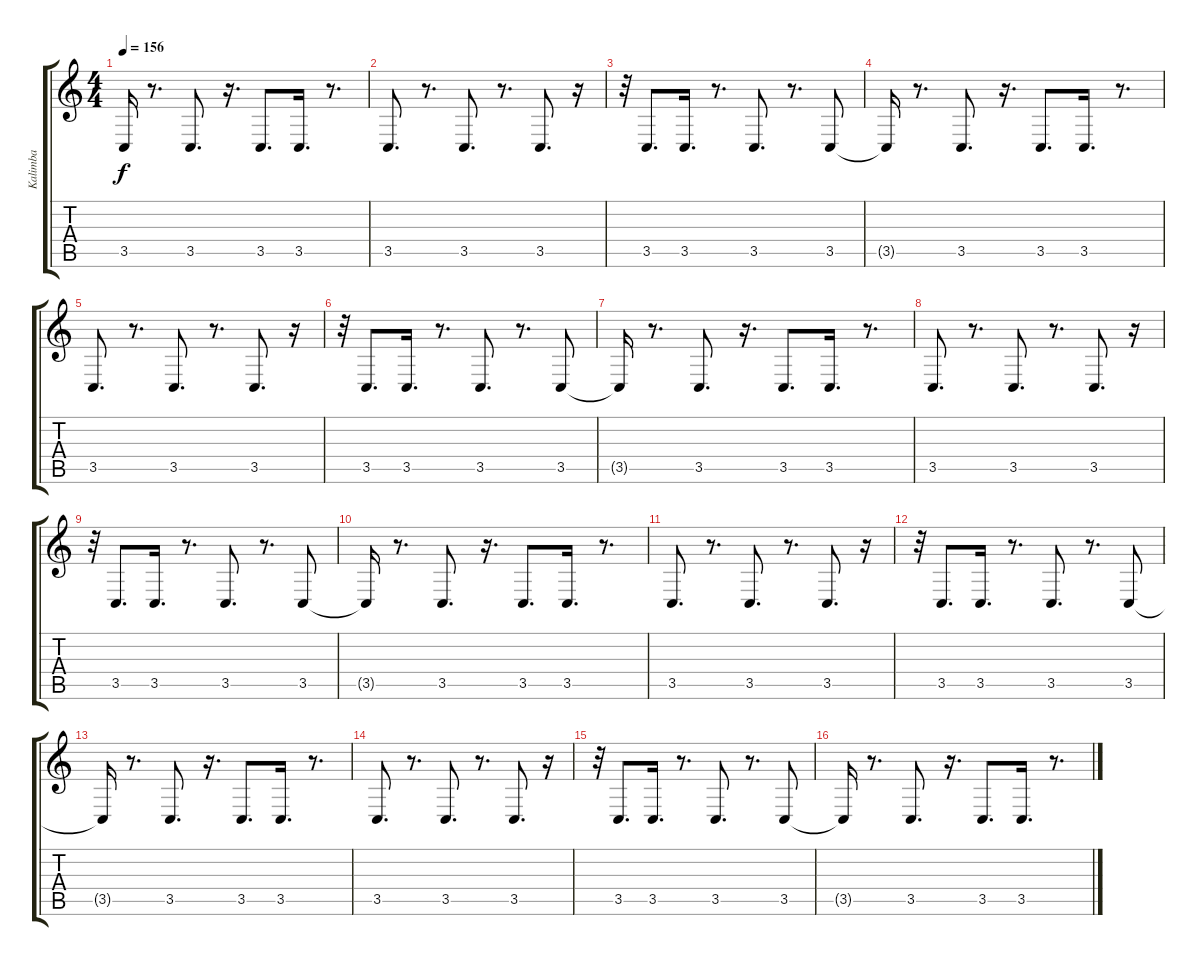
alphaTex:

\track ("Kalimba" "Kalimba") {instrument kalimba}
\staff {score tabs}
\tuning (E4 B3 G3 D3 A2 E2) {hide}
\ts (4 4)
\tempo 156
\clef g2
\ks c
3.5{t}.16{dy f} r.8{d} 3.5.8{d} r.16{d} 3.5.8{d} 3.5.16{d} r.8{d} |
3.5.8{d} r.8{d} 3.5.8{d} r.8{d} 3.5.8{d} r.16 |
r.32 3.5.8{d} 3.5.16{d} r.8{d} 3.5.8{d} r.8{d} 3.5.8 |
3.5{t}.16 r.8{d} 3.5.8{d} r.16{d} 3.5.8{d} 3.5.16{d} r.8{d} |
3.5.8{d} r.8{d} 3.5.8{d} r.8{d} 3.5.8{d} r.16 |
r.32 3.5.8{d} 3.5.16{d} r.8{d} 3.5.8{d} r.8{d} 3.5.8 |
3.5{t}.16 r.8{d} 3.5.8{d} r.16{d} 3.5.8{d} 3.5.16{d} r.8{d} |
3.5.8{d} r.8{d} 3.5.8{d} r.8{d} 3.5.8{d} r.16 |
r.32 3.5.8{d} 3.5.16{d} r.8{d} 3.5.8{d} r.8{d} 3.5.8 |
3.5{t}.16 r.8{d} 3.5.8{d} r.16{d} 3.5.8{d} 3.5.16{d} r.8{d} |
3.5.8{d} r.8{d} 3.5.8{d} r.8{d} 3.5.8{d} r.16 |
r.32 3.5.8{d} 3.5.16{d} r.8{d} 3.5.8{d} r.8{d} 3.5.8 |
3.5{t}.16 r.8{d} 3.5.8{d} r.16{d} 3.5.8{d} 3.5.16{d} r.8{d} |
3.5.8{d} r.8{d} 3.5.8{d} r.8{d} 3.5.8{d} r.16 |
r.32 3.5.8{d} 3.5.16{d} r.8{d} 3.5.8{d} r.8{d} 3.5.8 |
3.5{t}.16 r.8{d} 3.5.8{d} r.16{d} 3.5.8{d} 3.5.16{d} r.8{d}
